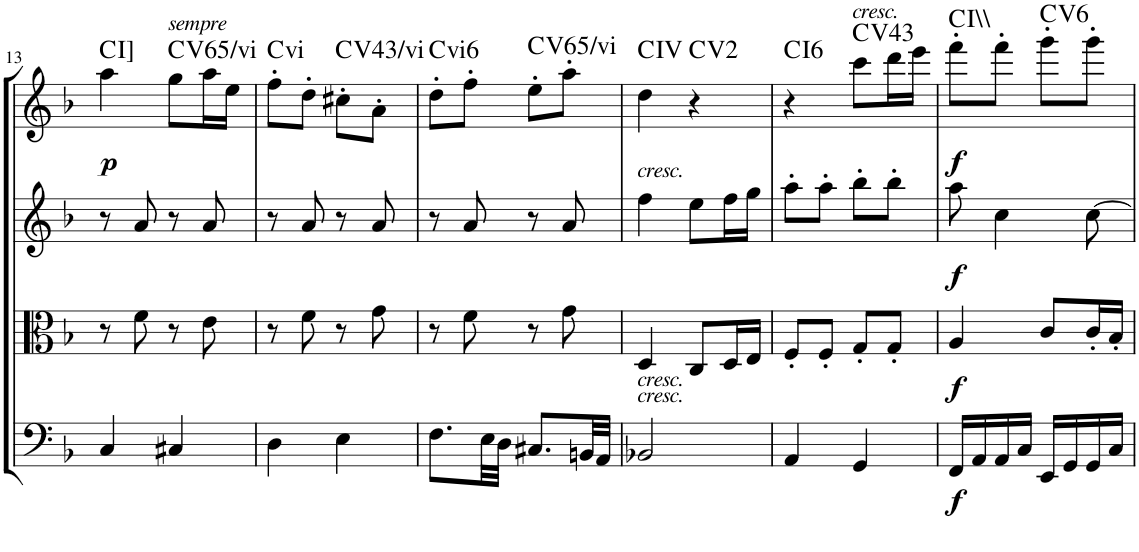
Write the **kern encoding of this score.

**kern	**dynam	**kern	**dynam	**kern	**dynam	**kern	**dynam	**harte
*part4	*part4	*part3	*part3	*part2	*part2	*part1	*part1	*part1
*staff4	*staff4	*staff3	*staff3	*staff2	*staff2	*staff1	*staff1	*
*I"Cello	*	*I"Viola	*	*I"2nd Violin	*	*I"1st Violin	*	*
*	*	*I'Vla	*	*I'Vln	*	*I'Vln	*	*
!!LO:PB:g=z
*clefF4	*	*clefC3	*	*clefG2	*	*clefG2	*	*
*k[b-]	*	*k[b-]	*	*k[b-]	*	*k[b-]	*	*
*F:	*	*F:	*	*F:	*	*F:	*	*
*M2/4	*	*M2/4	*	*M2/4	*	*M2/4	*	*
=13	=13	=13	=13	=13	=13	=13	=13	=13
!	!	!	!	!	!	!	!LO:DY:b	!
4C/	.	8r	.	8r	.	4aa\	p	C:maj
.	.	8f\	.	8a/	.	.	.	.
!	!	!	!	!	!	!LO:TX:a:i:t=sempre	!	!LO:H:kt=65/
4C#X/	.	8r	.	8r	.	8gg\L	.	C:maj
.	.	8e\	.	8a/	.	16aa\L	.	.
.	.	.	.	.	.	16ee\JJ	.	.
=14	=14	=14	=14	=14	=14	=14	=14	=14
!	!	!	!	!	!	!	!	!LO:H:kt=vi
4D\	.	8r	.	8r	.	8ff'\L	.	.
.	.	8f\	.	8a/	.	8dd'\J	.	.
!	!	!	!	!	!	!	!	!LO:H:kt=43/
4E\	.	8r	.	8r	.	8cc#X'\L	.	C:maj
.	.	8g\	.	8a/	.	8a'\J	.	.
=15	=15	=15	=15	=15	=15	=15	=15	=15
!	!	!	!	!	!	!	!	!LO:H:kt=vi
8.F\L	.	8r	.	8r	.	8dd'\L	.	.
.	.	8f\	.	8a/	.	8ff'\J	.	.
32E\LL	.	.	.	.	.	.	.	.
32D\JJJ	.	.	.	.	.	.	.	.
!	!	!	!	!	!	!	!	!LO:H:kt=65/
8.C#X/L	.	8r	.	8r	.	8ee'\L	.	C:maj
.	.	8g\	.	8a/	.	8aa'\J	.	.
32BBn/LL	.	.	.	.	.	.	.	.
32AA/JJJ	.	.	.	.	.	.	.	.
=16	=16	=16	=16	=16	=16	=16	=16	=16
!	!	!	!	!LO:TX:a:i:t=cresc.	!	!	!	!
!LO:TX:a:i:t=cresc.	!	!	!	!	!	!	!	!
!LO:TX:a:i:t=cresc.	!	!	!	!	!	!	!	!
2BB-X/	.	4D/	.	4ff\	.	4dd\	.	C:maj
.	.	8C/L	.	8ee\L	.	4r	.	C:maj(2)
.	.	16D/L	.	16ff\L	.	.	.	.
.	.	16E/JJ	.	16gg\JJ	.	.	.	.
=17	=17	=17	=17	=17	=17	=17	=17	=17
!	!	!	!	!	!	!	!	!LO:H:kt=6
4AA/	.	8F'/L	.	8aa'\L	.	4r	.	C:maj6
.	.	8F'/J	.	8aa'\J	.	.	.	.
!	!	!	!	!	!	!LO:TX:a:i:t=cresc.	!	!LO:H:kt=43
4GG/	.	8G'/L	.	8bb-'\L	.	8ccc\L	.	C:maj
.	.	8G'/J	.	8bb-'\J	.	16ddd\L	.	.
.	.	.	.	.	.	16eee\JJ	.	.
=18	=18	=18	=18	=18	=18	=18	=18	=18
!	!LO:DY:b	!	!LO:DY:b	!	!LO:DY:b	!	!LO:DY:b	!
16FF/LL	f	4A/	f	8aa\	f	8fff'\L	f	C:maj
16AA/	.	.	.	.	.	.	.	.
16AA/	.	.	.	4cc\	.	8fff'\J	.	.
16C/JJ	.	.	.	.	.	.	.	.
!	!	!	!	!	!	!	!	!LO:H:kt=6
16EE/LL	.	8c/L	.	.	.	8ggg'\L	.	C:maj6
16GG/	.	.	.	.	.	.	.	.
16GG/	.	16c'/L	.	[8cc\	.	8ggg'\J	.	.
16C/JJ	.	16B-'/JJ	.	.	.	.	.	.
=	=	=	=	=	=	=	=	=
*-	*-	*-	*-	*-	*-	*-	*-	*-
